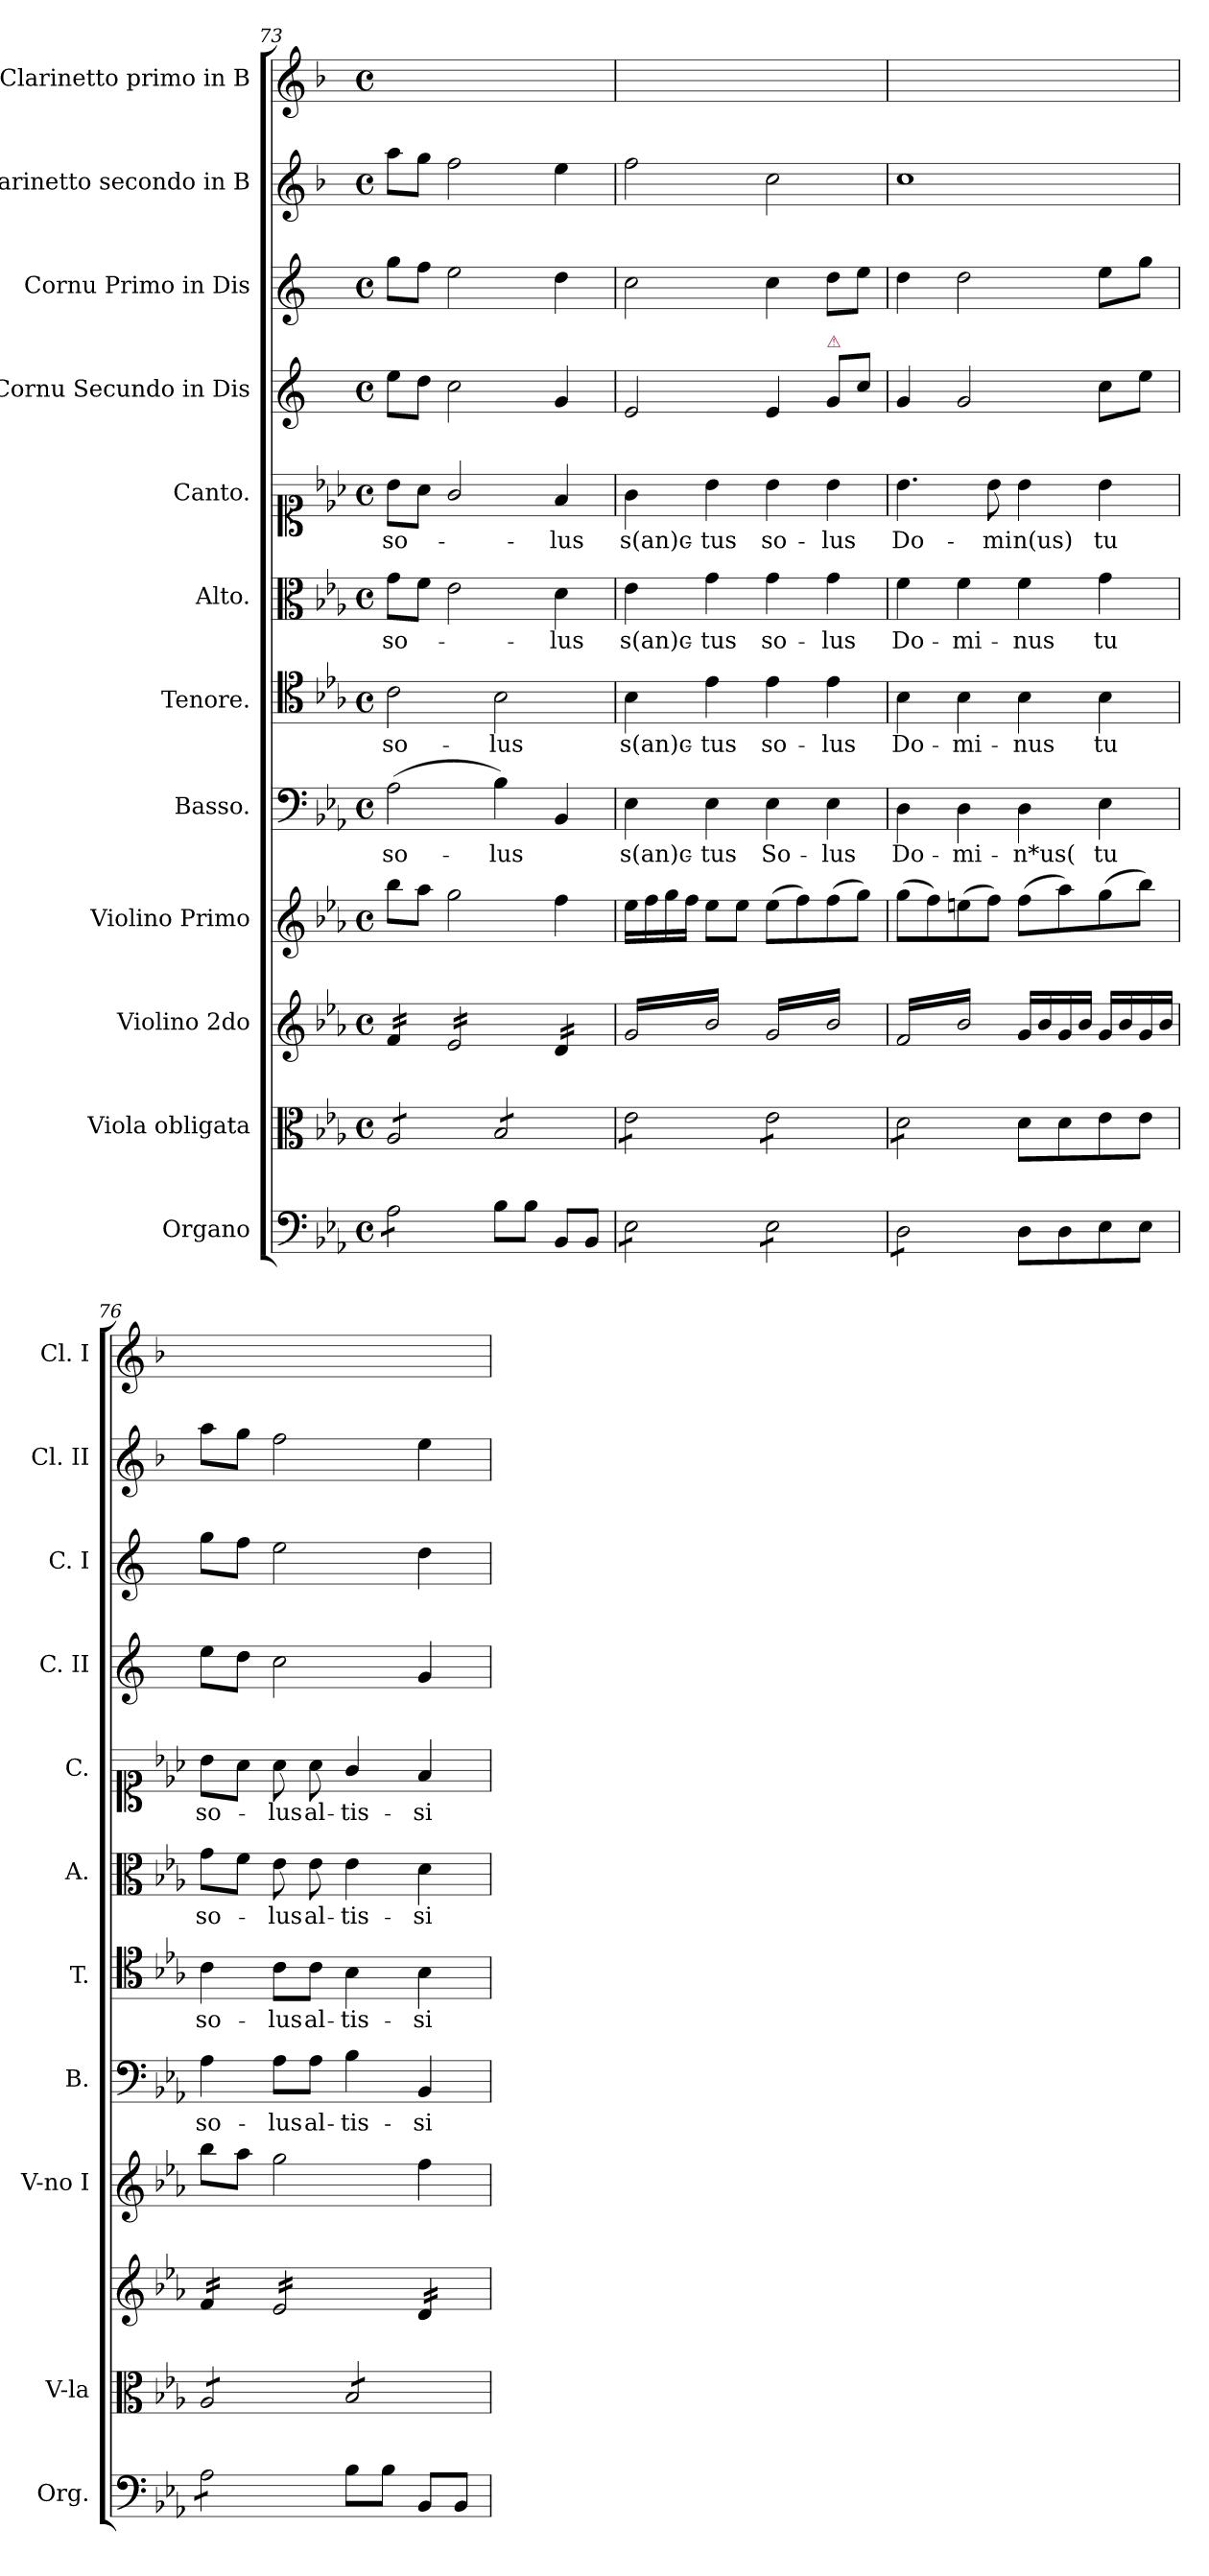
**kern	**kern	**kern	**kern	**kern	**text	**kern	**text	**kern	**text	**kern	**text	**kern	**kern	**kern	**kern
*part12	*part11	*part10	*part9	*part8	*part8	*part7	*part7	*part6	*part6	*part5	*part5	*part4	*part3	*part2	*part1
*staff12	*staff11	*staff10	*staff9	*staff8	*staff8	*staff7	*staff7	*staff6	*staff6	*staff5	*staff5	*staff4	*staff3	*staff2	*staff1
*I"Organo	*I"Viola obligata	*I"Violino 2do	*I"Violino Primo	*I"Basso.	*	*I"Tenore.	*	*I"Alto.	*	*I"Canto.	*	*I"Cornu Secundo in Dis	*I"Cornu Primo in Dis	*I"Clarinetto secondo in B	*I"Clarinetto primo in B
*I'Org.	*I'V-la	*	*I'V-no I	*I'B.	*	*I'T.	*	*I'A.	*	*I'C.	*	*I'C. II	*I'C. I	*I'Cl. II	*I'Cl. I
*clefF4	*clefC3	*clefG2	*clefG2	*clefF4	*	*clefC4	*	*clefC3	*	*clefC1	*	*clefG2	*clefG2	*clefG2	*clefG2
*	*	*	*	*	*	*	*	*	*	*	*	*ITrd5c9	*ITrd5c9	*ITrd1c2	*ITrd1c2
*k[b-e-a-]	*k[b-e-a-]	*k[b-e-a-]	*k[b-e-a-]	*k[b-e-a-]	*	*k[b-e-a-]	*	*k[b-e-a-]	*	*k[b-e-a-]	*	*k[b-e-a-]	*k[b-e-a-]	*k[b-e-a-]	*k[b-e-a-]
*E-:	*E-:	*E-:	*E-:	*E-:	*	*E-:	*	*E-:	*	*E-:	*	*E-:	*E-:	*E-:	*E-:
*M4/4	*M4/4	*M4/4	*M4/4	*M4/4	*	*M4/4	*	*M4/4	*	*M4/4	*	*M4/4	*M4/4	*M4/4	*M4/4
*met(c)	*met(c)	*met(c)	*met(c)	*met(c)	*	*met(c)	*	*met(c)	*	*met(c)	*	*met(c)	*met(c)	*met(c)	*met(c)
=73	=73	=73	=73	=73	=73	=73	=73	=73	=73	=73	=73	=73	=73	=73	=73
*tremolo	*	*	*	*	*	*	*	*	*	*	*	*	*	*	*
*	*tremolo	*	*	*	*	*	*	*	*	*	*	*	*	*	*
*	*	*tremolo	*	*	*	*	*	*	*	*	*	*	*	*	*
8A-\L	8A-/L	16f/LL	8bb-\L	(2A-\	so-	2c\	so-	8g\L	so-	8b-\L	so-	8g\L	8b-\L	8gg\L	1ryy
.	.	16f/	.	.	.	.	.	.	.	.	.	.	.	.	.
8A-\	8A-/	16f/	8aa-\J	.	.	.	.	8f\J	.	8a-\J	.	8f\J	8a-\J	8ff\J	.
.	.	16f/JJ	.	.	.	.	.	.	.	.	.	.	.	.	.
8A-\	8A-/	16e-/LL	2gg\	.	.	.	.	2e-\	.	2g/	.	2e-\	2g\	2ee-\	.
.	.	16e-/	.	.	.	.	.	.	.	.	.	.	.	.	.
8A-\J	8A-/J	16e-/	.	.	.	.	.	.	.	.	.	.	.	.	.
*Xtremolo	*	*	*	*	*	*	*	*	*	*	*	*	*	*	*
.	.	16e-/	.	.	.	.	.	.	.	.	.	.	.	.	.
8B-\L	8B-/L	16e-/	.	4B-\)	-lus	2B-\	-lus	.	.	.	.	.	.	.	.
.	.	16e-/	.	.	.	.	.	.	.	.	.	.	.	.	.
8B-\J	8B-/	16e-/	.	.	.	.	.	.	.	.	.	.	.	.	.
.	.	16e-/JJ	.	.	.	.	.	.	.	.	.	.	.	.	.
8BB-/L	8B-/	16d/LL	4ff\	4BB-/	.	.	.	4d\	-lus	4f/	-lus	4B-/	4f\	4dd\	.
.	.	16d/	.	.	.	.	.	.	.	.	.	.	.	.	.
8BB-/J	8B-/J	16d/	.	.	.	.	.	.	.	.	.	.	.	.	.
.	.	16d/JJ	.	.	.	.	.	.	.	.	.	.	.	.	.
=74	=74	=74	=74	=74	=74	=74	=74	=74	=74	=74	=74	=74	=74	=74	=74
*tremolo	*	*	*	*	*	*	*	*	*	*	*	*	*	*	*
8E-\L	8e-\L	16g/LL	16ee-\LL	4E-\	s(an)c-	4B-\	s(an)c-	4e-\	s(an)c-	4g\	s(an)c-	2G/	2e-\	2ee-\	1ryy
.	.	16b-/	16ff\	.	.	.	.	.	.	.	.	.	.	.	.
8E-\	8e-\	16g/	16gg\	.	.	.	.	.	.	.	.	.	.	.	.
.	.	16b-/	16ff\JJ	.	.	.	.	.	.	.	.	.	.	.	.
8E-\	8e-\	16g/	8ee-\L	4E-\	-tus	4e-\	-tus	4g\	-tus	4b-\	-tus	.	.	.	.
.	.	16b-/	.	.	.	.	.	.	.	.	.	.	.	.	.
8E-\J	8e-\J	16g/	8ee-\J	.	.	.	.	.	.	.	.	.	.	.	.
.	.	16b-/JJ	.	.	.	.	.	.	.	.	.	.	.	.	.
8E-\L	8e-\L	16g/LL	(8ee-\L	4E-\	So-	4e-\	so-	4g\	so-	4b-\	so-	4G/	4e-\	2b-\	.
.	.	16b-/	.	.	.	.	.	.	.	.	.	.	.	.	.
8E-\	8e-\	16g/	8ff\)	.	.	.	.	.	.	.	.	.	.	.	.
.	.	16b-/	.	.	.	.	.	.	.	.	.	.	.	.	.
!	!	!	!	!	!	!	!	!	!	!	!	!LO:TX:a:color=crimson:t=⚠	!	!	!
8E-\	8e-\	16g/	(8ff\	4E-\	-lus	4e-\	-lus	4g\	-lus	4b-\	-lus	8B-/L	8f\L	.	.
.	.	16b-/	.	.	.	.	.	.	.	.	.	.	.	.	.
8E-\J	8e-\J	16g/	8gg\J)	.	.	.	.	.	.	.	.	8e-\J	8g\J	.	.
.	.	16b-/JJ	.	.	.	.	.	.	.	.	.	.	.	.	.
=75	=75	=75	=75	=75	=75	=75	=75	=75	=75	=75	=75	=75	=75	=75	=75
8D\L	8d\L	16f/LL	(8gg\L	4D\	Do-	4B-\	Do-	4f\	Do-	4.b-\	Do-	4B-/	4f\	1b-	1ryy
.	.	16b-/	.	.	.	.	.	.	.	.	.	.	.	.	.
8D\	8d\	16f/	8ff\)	.	.	.	.	.	.	.	.	.	.	.	.
.	.	16b-/	.	.	.	.	.	.	.	.	.	.	.	.	.
8D\	8d\	16f/	(8een\	4D\	-mi-	4B-\	-mi-	4f\	-mi-	.	.	2B-/	2f\	.	.
.	.	16b-/	.	.	.	.	.	.	.	.	.	.	.	.	.
8D\J	8d\J	16f/	8ff\J)	.	.	.	.	.	.	8b-\	-mi-	.	.	.	.
*	*Xtremolo	*	*	*	*	*	*	*	*	*	*	*	*	*	*
*Xtremolo	*	*	*	*	*	*	*	*	*	*	*	*	*	*	*
.	.	16b-/JJ	.	.	.	.	.	.	.	.	.	.	.	.	.
*	*	*Xtremolo	*	*	*	*	*	*	*	*	*	*	*	*	*
8D\L	8d\L	16g/LL	(8ff\L	4D\	-n*us(	4B-\	-nus	4f\	-nus	4b-\	-n(us)	.	.	.	.
.	.	16b-/	.	.	.	.	.	.	.	.	.	.	.	.	.
8D\	8d\	16g/	8aa-\)	.	.	.	.	.	.	.	.	.	.	.	.
.	.	16b-/JJ	.	.	.	.	.	.	.	.	.	.	.	.	.
8E-\	8e-\	16g/LL	(8gg\	4E-\	tu	4B-\	tu	4g\	tu	4b-\	tu	8e-\L	8g\L	.	.
.	.	16b-/	.	.	.	.	.	.	.	.	.	.	.	.	.
8E-\J	8e-\J	16g/	8bb-\J)	.	.	.	.	.	.	.	.	8g\J	8b-\J	.	.
.	.	16b-/JJ	.	.	.	.	.	.	.	.	.	.	.	.	.
=76	=76	=76	=76	=76	=76	=76	=76	=76	=76	=76	=76	=76	=76	=76	=76
*tremolo	*	*	*	*	*	*	*	*	*	*	*	*	*	*	*
*	*tremolo	*	*	*	*	*	*	*	*	*	*	*	*	*	*
*	*	*tremolo	*	*	*	*	*	*	*	*	*	*	*	*	*
8A-\L	8A-/L	16f/LL	8bb-\L	4A-\	so-	4c\	so-	8g\L	so-	8b-\L	so-	8g\L	8b-\L	8gg\L	1ryy
.	.	16f/	.	.	.	.	.	.	.	.	.	.	.	.	.
8A-\	8A-/	16f/	8aa-\J	.	.	.	.	8f\J	.	8a-\J	.	8f\J	8a-\J	8ff\J	.
.	.	16f/JJ	.	.	.	.	.	.	.	.	.	.	.	.	.
8A-\	8A-/	16e-/LL	2gg\	8A-\L	-lus	8c\L	-lus	8e-\	-lus	8a-\	-lus	2e-\	2g\	2ee-\	.
.	.	16e-/	.	.	.	.	.	.	.	.	.	.	.	.	.
8A-\J	8A-/J	16e-/	.	8A-\J	al-	8c\J	al-	8e-\	al-	8a-\	al-	.	.	.	.
*Xtremolo	*	*	*	*	*	*	*	*	*	*	*	*	*	*	*
.	.	16e-/	.	.	.	.	.	.	.	.	.	.	.	.	.
8B-\L	8B-/L	16e-/	.	4B-\	-tis-	4B-\	-tis-	4e-\	-tis-	4g/	-tis-	.	.	.	.
.	.	16e-/	.	.	.	.	.	.	.	.	.	.	.	.	.
8B-\J	8B-/	16e-/	.	.	.	.	.	.	.	.	.	.	.	.	.
.	.	16e-/JJ	.	.	.	.	.	.	.	.	.	.	.	.	.
8BB-/L	8B-/	16d/LL	4ff\	4BB-/	-si-	4B-\	-si-	4d\	-si-	4f/	-si-	4B-/	4f\	4dd\	.
.	.	16d/	.	.	.	.	.	.	.	.	.	.	.	.	.
8BB-/J	8B-/J	16d/	.	.	.	.	.	.	.	.	.	.	.	.	.
*	*Xtremolo	*	*	*	*	*	*	*	*	*	*	*	*	*	*
.	.	16d/JJ	.	.	.	.	.	.	.	.	.	.	.	.	.
*	*	*Xtremolo	*	*	*	*	*	*	*	*	*	*	*	*	*
=	=	=	=	=	=	=	=	=	=	=	=	=	=	=	=
*-	*-	*-	*-	*-	*-	*-	*-	*-	*-	*-	*-	*-	*-	*-	*-
